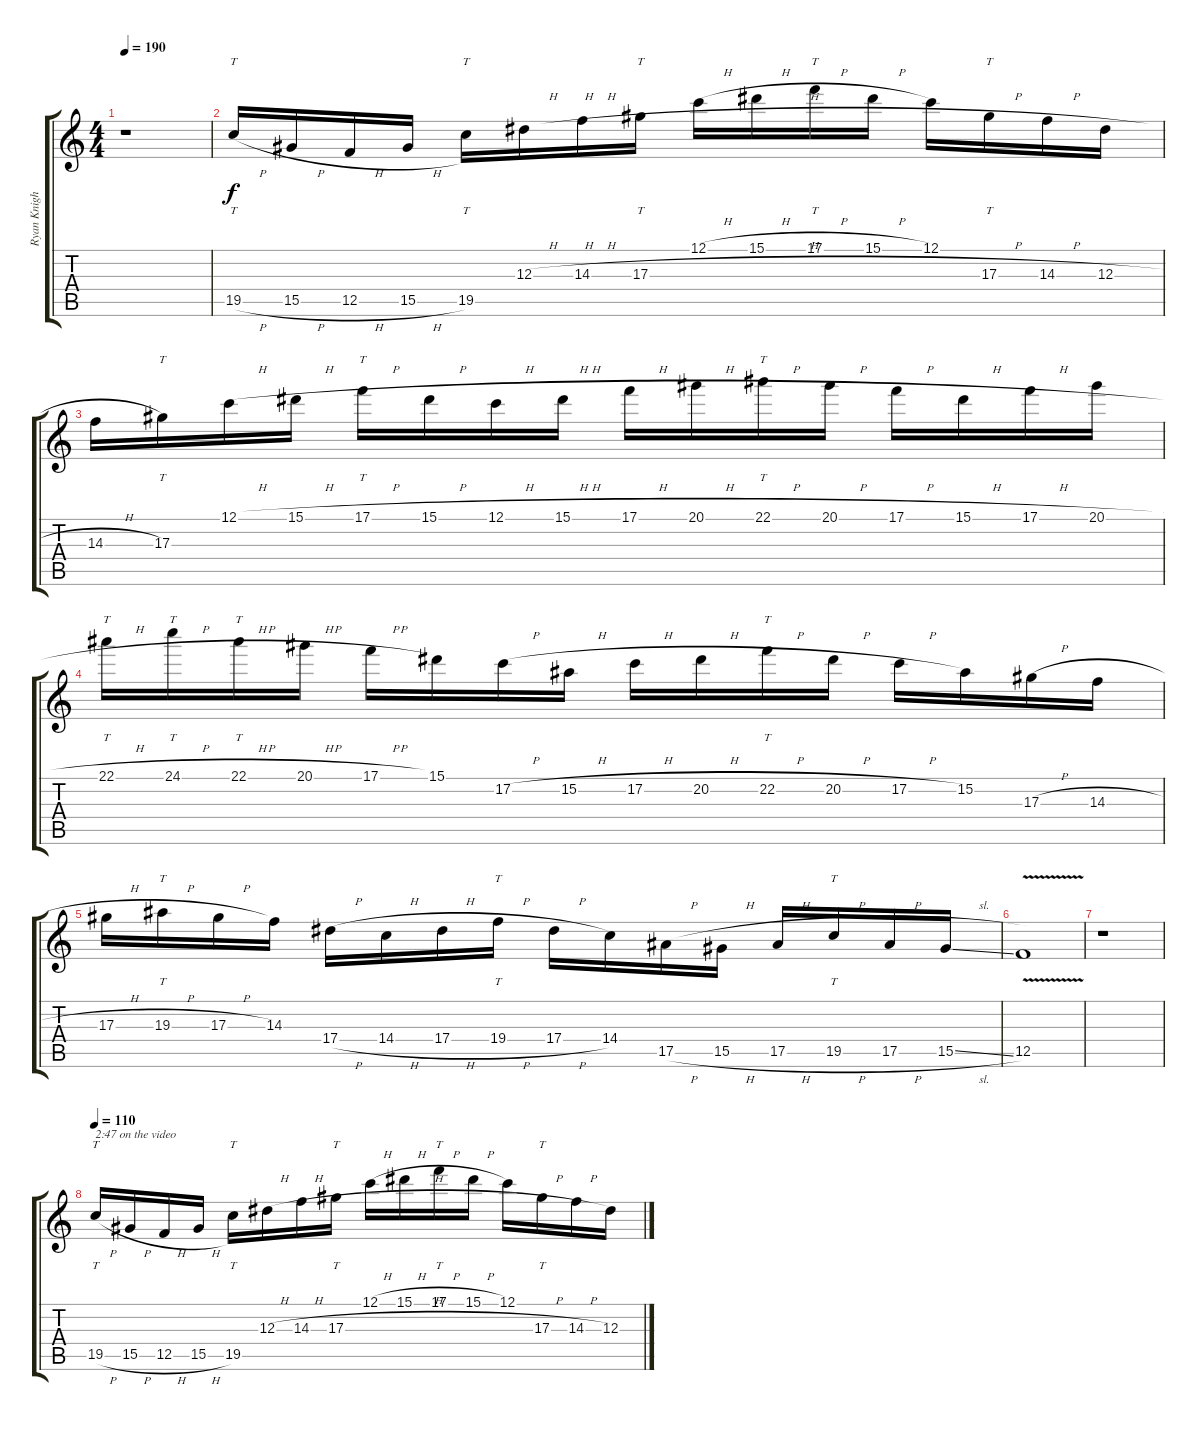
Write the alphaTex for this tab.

\track ("Ryan Knight" "Ryan Knigh") {instrument distortionguitar}
\staff {score tabs}
\tuning (C4 G3 Eb3 Bb2 F2 C2) {hide}
\ts (4 4)
\tempo 190
\clef g2
\ks c
r.1{dy f} |
19.5{h}.16{tt} 15.5{h}.16 12.5{h}.16 15.5{h}.16 19.5.16{tt} 12.3{h}.16 14.3{h}.16 17.3{h}.16{tt} 12.1{h}.16 15.1{h}.16 17.1{h}.16{tt} 15.1{h}.16 12.1.16 17.3{h}.16{tt} 14.3{h}.16 12.3{h}.16 |
14.3{h}.16 17.3.16{tt} 12.1{h}.16 15.1{h}.16 17.1{h}.16{tt} 15.1{h}.16 12.1{h}.16 15.1{h}.16 17.1{h}.16 20.1{h}.16 22.1{h}.16{tt} 20.1{h}.16 17.1{h}.16 15.1{h}.16 17.1{h}.16 20.1{h}.16 |
22.1{h}.16{tt} 24.1{h}.16{tt} 22.1{h}.16{tt} 20.1{h}.16 17.1{h}.16 15.1.16 17.2{h}.16 15.2{h}.16 17.2{h}.16 20.2{h}.16 22.2{h}.16{tt} 20.2{h}.16 17.2{h}.16 15.2.16 17.3{h}.16 14.3{h}.16 |
17.3{h}.16 19.3{h}.16{tt} 17.3{h}.16 14.3.16 17.4{h}.16 14.4{h}.16 17.4{h}.16 19.4{h}.16{tt} 17.4{h}.16 14.4.16 17.5{h}.16 15.5{h}.16 17.5{h}.16 19.5{h}.16{tt} 17.5{h}.16 15.5{sl}.16 |
12.5{v}.1 |
r.1 |
\tempo 110
19.5{h}.16{tt txt "2:47 on the video"} 15.5{h}.16 12.5{h}.16 15.5{h}.16 19.5.16{tt} 12.3{h}.16 14.3{h}.16 17.3{h}.16{tt} 12.1{h}.16 15.1{h}.16 17.1{h}.16{tt} 15.1{h}.16 12.1.16 17.3{h}.16{tt} 14.3{h}.16 12.3{h}.16
